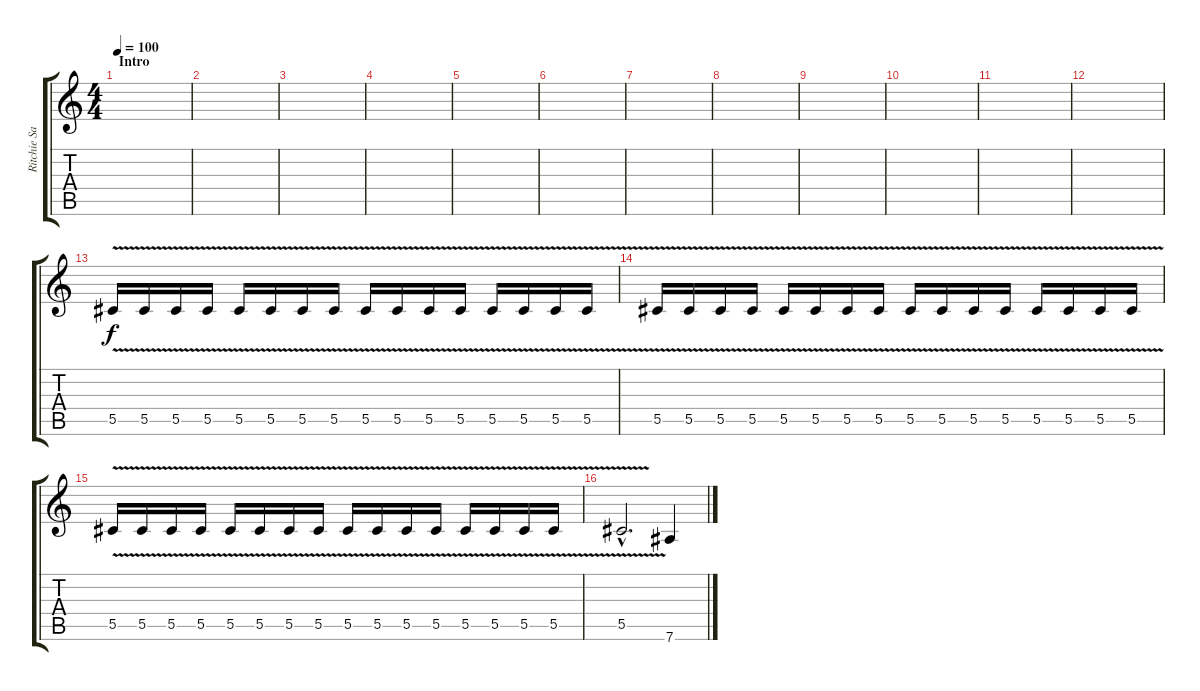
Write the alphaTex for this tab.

\track ("Ritchie Sambora" "Ritchie Sa") {instrument distortionguitar}
\staff {score tabs}
\tuning (Eb4 Bb3 Gb3 Db3 Ab2 Eb2) {hide}
\ts (4 4)
\section ("" "Intro")
\tempo 100
\clef g2
\ks c
|
|
|
|
|
|
|
|
|
|
|
|
5.5{v}.16 5.5{v}.16 5.5{v}.16 5.5{v}.16 5.5{v}.16 5.5{v}.16 5.5{v}.16 5.5{v}.16 5.5{v}.16 5.5{v}.16 5.5{v}.16 5.5{v}.16 5.5{v}.16 5.5{v}.16 5.5{v}.16 5.5{v}.16 |
5.5{v}.16 5.5{v}.16 5.5{v}.16 5.5{v}.16 5.5{v}.16 5.5{v}.16 5.5{v}.16 5.5{v}.16 5.5{v}.16 5.5{v}.16 5.5{v}.16 5.5{v}.16 5.5{v}.16 5.5{v}.16 5.5{v}.16 5.5{v}.16 |
5.5{v}.16 5.5{v}.16 5.5{v}.16 5.5{v}.16 5.5{v}.16 5.5{v}.16 5.5{v}.16 5.5{v}.16 5.5{v}.16 5.5{v}.16 5.5{v}.16 5.5{v}.16 5.5{v}.16 5.5{v}.16 5.5{v}.16 5.5{v}.16 |
5.5{v hac}.2{d} 7.6{ss}.4
